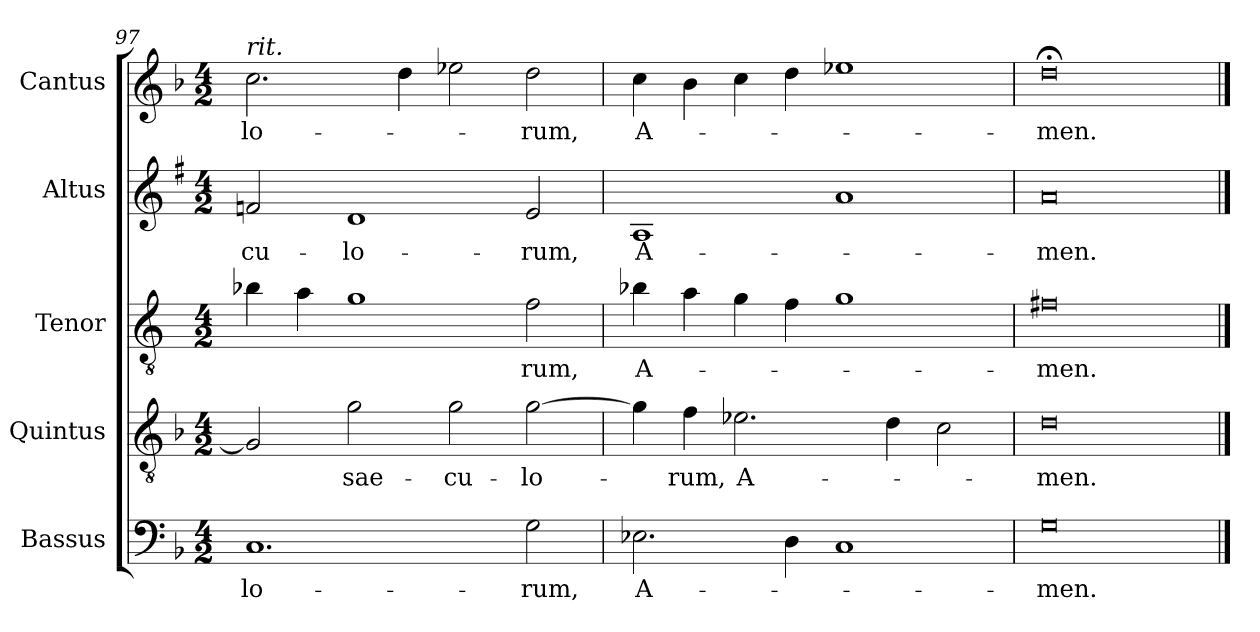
**kern	**text	**kern	**text	**kern	**text	**kern	**text	**kern	**text
*part5	*part5	*part4	*part4	*part3	*part3	*part2	*part2	*part1	*part1
*staff5	*staff5	*staff4	*staff4	*staff3	*staff3	*staff2	*staff2	*staff1	*staff1
*I"Bassus	*	*I"Quintus	*	*I"Tenor	*	*I"Altus	*	*I"Cantus	*
*I'B	*	*	*	*I'T	*	*I'A	*	*I'C	*
*clefF4	*	*clefGv2	*	*clefGv2	*	*clefG2	*	*clefG2	*
*	*	*	*	*ITrd4c7	*	*ITrd1c2	*	*	*
*k[b-]	*	*k[b-]	*	*k[b-]	*	*k[b-]	*	*k[b-]	*
*F:	*	*F:	*	*F:	*	*F:	*	*F:	*
*M4/2	*	*M4/2	*	*M4/2	*	*M4/2	*	*M4/2	*
=97	=97	=97	=97	=97	=97	=97	=97	=97	=97
!	!	!	!	!	!	!	!	!LO:TX:a:i:t=rit.	!
!	!LO:LY:b	!	!	!	!	!	!LO:LY:b	!	!LO:LY:b
1.C	-lo-	2G/]	.	4e-X\	.	2e-X/	-cu-	2.cc\	-lo-
.	.	.	.	4d\	.	.	.	.	.
!	!	!	!LO:LY:b	!	!	!	!LO:LY:b	!	!
.	.	2g\	sae-	1c	.	1c	-lo-	.	.
.	.	.	.	.	.	.	.	4dd\	.
!	!	!	!LO:LY:b	!	!	!	!	!	!
.	.	2g\	-cu-	.	.	.	.	2ee-X\	.
!	!LO:LY:b	!	!LO:LY:b	!	!LO:LY:b	!	!LO:LY:b	!	!LO:LY:b
2G\	-rum,	[2g\	-lo-	2B-\	-rum,	2d/	-rum,	2dd\	-rum,
=98	=98	=98	=98	=98	=98	=98	=98	=98	=98
!	!LO:LY:b	!	!	!	!LO:LY:b	!	!LO:LY:b	!	!LO:LY:b
2.E-X\	A-	4g\]	.	4e-X\	A-	1G	A-	4cc\	A-
!	!	!	!LO:LY:b	!	!	!	!	!	!
.	.	4f\	-rum,	4d\	.	.	.	4b-\	.
!	!	!	!LO:LY:b	!	!	!	!	!	!
.	.	2.e-X\	A-	4c\	.	.	.	4cc\	.
4D\	.	.	.	4B-\	.	.	.	4dd\	.
1C	.	.	.	1c	.	1g	.	1ee-X	.
.	.	4d\	.	.	.	.	.	.	.
.	.	2c\	.	.	.	.	.	.	.
=99	=99	=99	=99	=99	=99	=99	=99	=99	=99
!	!LO:LY:b	!	!LO:LY:b	!	!LO:LY:b	!	!LO:LY:b	!	!LO:LY:b
0G	-men.	0d	-men.	0Bn	-men.	0g	-men.	0dd;<	-men.
==	==	==	==	==	==	==	==	==	==
*-	*-	*-	*-	*-	*-	*-	*-	*-	*-
